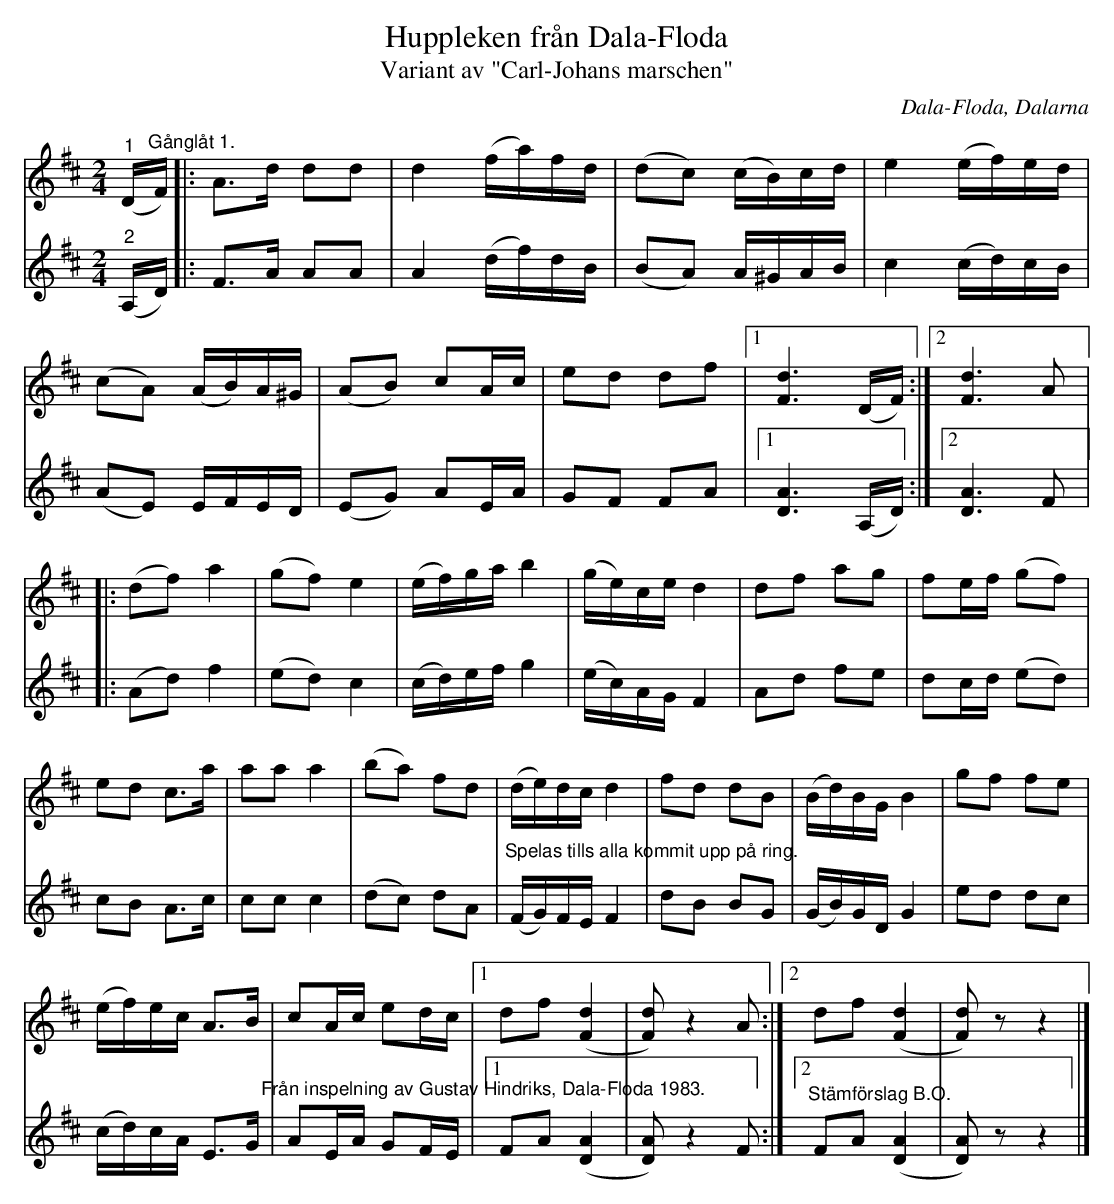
X:1
T:Huppleken från Dala-Floda
T:Variant av "Carl-Johans marschen"
O:Dala-Floda, Dalarna
L:1/8
M:2/4
K:D
V:1
"^1" (D/"^Gånglåt 1."F/) |: A>d dd | d2 (f/a/)f/d/ | (dc) (c/B/)c/d/ | e2 (e/f/)e/d/ |
(cA) (A/B/)A/^G/ | (AB) cA/c/ | ed df |1 [Fd]3 (D/F/) :|2 [Fd]3 A |:
(df) a2 | (gf) e2 | (e/f/)g/a/ b2 | (g/e/)c/e/ d2 | df ag | fe/f/ (gf) |
ed c>a | aa a2 | (ba) fd | (d/e/)d/c/ d2 | fd dB | (B/d/)B/G/ B2 | gf fe |
(e/f/)e/c/ A>B | cA/c/ ed/c/ |1 df ([Fd]2 | [Fd]) z2 A :|2 df ([Fd]2 | [Fd]) z z2 |]
V:2
"^2" (A,/D/) |: F>A AA | A2 (d/f/)d/B/ | (BA) A/^G/A/B/ | c2 (c/d/)c/B/ | (AE) E/F/E/D/ |
(EG) AE/A/ | GF FA |1 [DA]3 (A,/D/) :|2 [DA]3 F |:
(Ad) f2 | (ed) c2 | (c/d/)e/f/ g2 | (e/c/)A/G/ F2 | Ad fe | dc/d/ (ed) |
cB A>c | cc c2 | (dc) dA |"^Spelas tills alla kommit upp på ring." (F/G/)F/E/ F2 | dB BG | (G/B/)G/D/ G2 | ed dc |
(c/d/)c/A/ E>G"^Från inspelning av Gustav Hindriks, Dala-Floda 1983." | AE/A/ GF/E/ |1 FA ([DA]2 | [DA]) z2 F :|2 "^Stämförslag B.O." FA ([DA]2 | [DA]) z z2 |]
